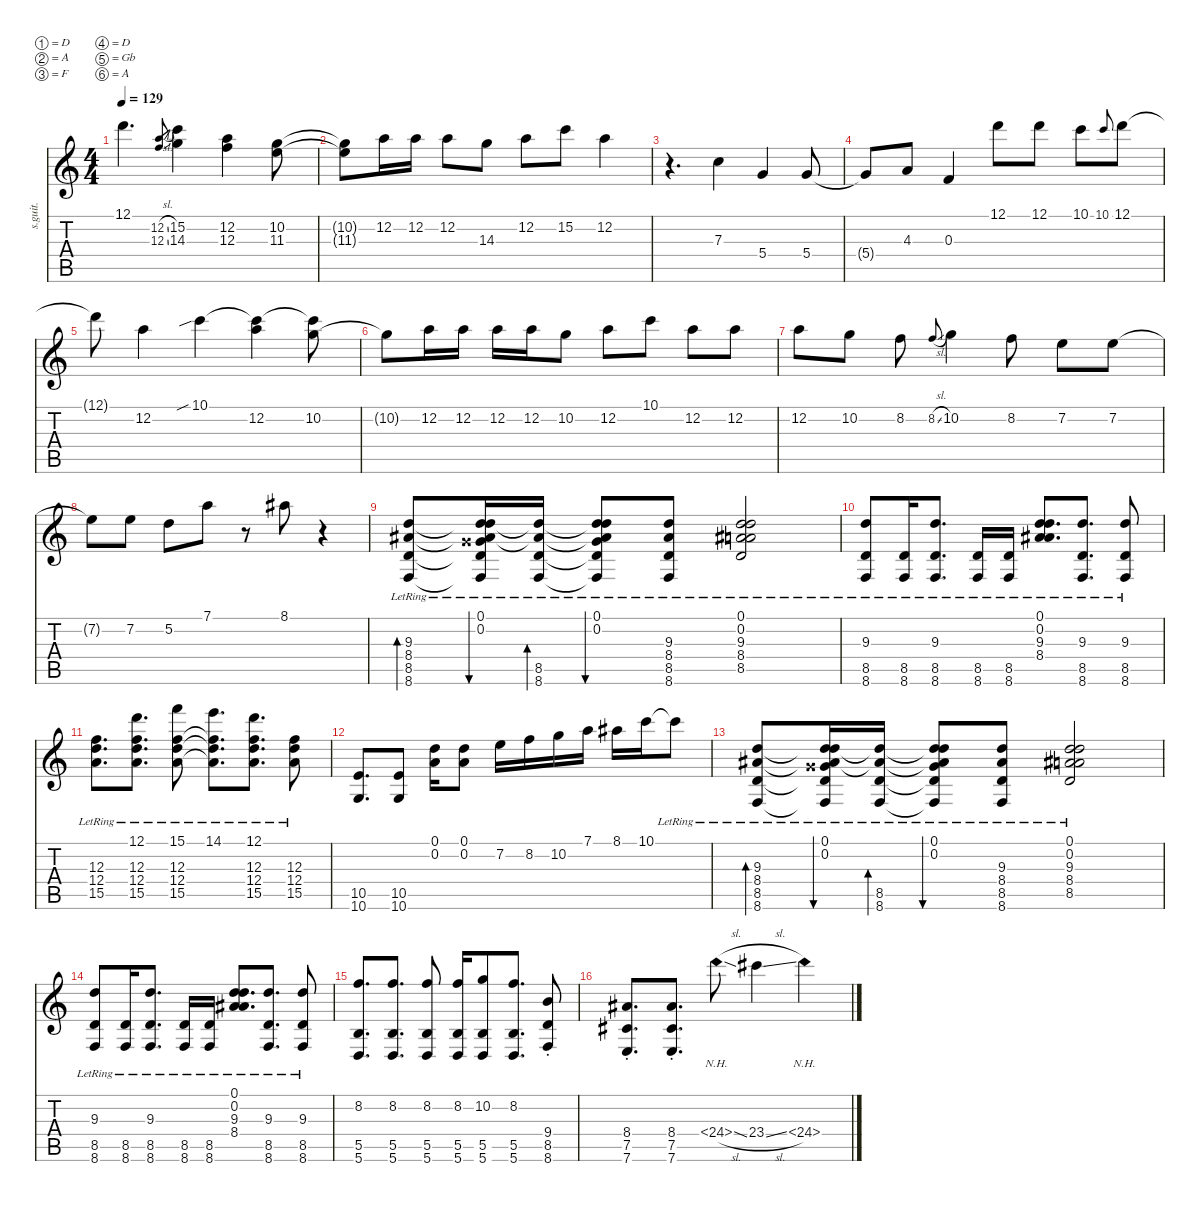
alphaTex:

\defaultSystemsLayout 4
\hideDynamics
\bracketExtendMode nobrackets
\otherSystemsTrackNameOrientation horizontal
\track ("Heiko" "s.guit.") {instrument acousticguitarsteel}
\staff {score tabs}
\tuning (D4 A3 F3 D3 Gb2 A1)
\ts (4 4)
\tempo 129
\clef g2
\ks c
12.1.4{d dy mf beam Down} (12.3{sl} 12.2{sl}).8{gr beam Up} (14.3 15.2).4{beam Down} (12.3 12.2).4{beam Down} (10.2 11.3).8{beam Down} |
(11.3{t} 10.2{t}).8{beam Down} 12.2.16{dy mp beam Down} 12.2.16{beam Down} 12.2.8{beam Down} 14.3.8{beam Down} 12.2.8{beam Down} 15.2.8{beam Down} 12.2.4{beam Down} |
r.4{d beam Down} 7.3.4{beam Down} 5.4.4{beam Up} 5.4.8{beam Up} |
5.4{t}.8{beam Up} 4.3.8{beam Up} 0.3.4{beam Up} 12.1.8{dy mf beam Down} 12.1.8{beam Down} 10.1.8{beam Down} 10.1.8{gr onbeat beam Up} 12.1.8{beam Down} |
12.1{t}.8{beam Down} 12.2.4{beam Down} 10.1{sib}.4{beam Down} (12.2 10.1{t}).4{beam Down} (10.2 10.1{t}).8{beam Down} |
10.2{t}.8{beam Down} 12.2.16{dy mp beam Down} 12.2.16{beam Down} 12.2.16{beam Down} 12.2.16{beam Down} 10.2.8{beam Down} 12.2.8{dy mf beam Down} 10.1.8{beam Down} 12.2.8{beam Down} 12.2.8{beam Down} |
12.2.8{beam Down} 10.2.8{beam Down} 8.2.8{beam Down} 8.2{sl}.8{gr onbeat beam Up} 10.2.4{beam Down} 8.2.8{beam Down} 7.2.8{beam Down} 7.2.8{beam Down} |
7.2{t}.8{beam Down} 7.2.8{beam Down} 5.2.8{beam Down} 7.1.8{beam Down} r.8{beam Down} 8.1{acc #}.8{beam Down} r.4{beam Down} |
(9.3{lr} 8.6{lr} 8.5{lr} 8.4{lr acc #}).8{bd 32 beam Up} (9.3{lr t} 8.4{lr t acc #} 0.2{lr acc x} 0.1{lr} 8.5{lr t} 8.6{lr t}).16{bu 30 dy p beam Up} (8.6{lr} 8.5{lr} 9.3{lr t} 8.4{lr t acc #}).16{bd 30 beam Up} (9.3{lr t} 8.4{lr t acc #} 0.2{lr acc x} 0.1{lr} 8.5{lr t} 8.6{lr t}).8{bu 30 beam Up} (8.5{lr} 8.6{lr} 9.3 8.4{acc #}).8{dy mp beam Up} (0.1{lr} 9.3{lr} 0.2{lr} 8.4{lr acc #} 8.5{lr}).2{dy mf beam Up} |
(8.5{lr} 8.6{lr} 9.3).8{dy mp beam Up} (8.5{lr} 8.6{lr}).16{beam Up} (8.5{lr} 8.6{lr} 9.3).8{d beam Up} (8.5{lr} 8.6{lr}).16{beam Up} (8.5{lr} 8.6{lr}).16{beam Up} (0.2{lr} 0.1{lr} 9.3{lr} 8.4{lr acc #}).8{d beam Up} (8.6{lr} 8.5{lr} 9.3).8{d beam Up} (8.6{lr} 8.5{lr} 9.3).8{beam Up} |
(12.3{lr} 15.5{lr} 12.4{lr}).8{d dy mf beam Down} (12.3{lr} 15.5{lr} 12.4{lr} 12.1{lr}).8{d beam Down} (12.3{lr} 15.5{lr} 12.4{lr} 15.1{lr}).8{beam Down} (12.3{lr t} 15.5{lr t} 12.4{lr t} 14.1{lr}).8{d beam Down} (12.3{lr} 15.5{lr} 12.4{lr} 12.1{lr}).8{d beam Down} (12.3{lr} 15.5{lr} 12.4{lr}).8{beam Down} |
(10.6 10.5).8{d dy mp beam Up} (10.6 10.5).8{beam Up} (0.1 0.2).16{dy mf beam Down} (0.2 0.1).8{beam Down} 7.2.16{dy mp beam Down} 8.2.16{beam Down} 10.2.16{beam Down} 7.1.16{beam Down} 8.1{acc #}.16{beam Down} 10.1.16{beam Down} 10.1{lr t}.8{beam Down} |
(9.3{lr} 8.6{lr} 8.5{lr} 8.4{lr acc #}).8{bd 32 dy mf beam Up} (9.3{lr t} 8.4{lr t acc #} 0.2{lr acc x} 0.1{lr} 8.5{lr t} 8.6{lr t}).16{bu 30 dy p beam Up} (8.6{lr} 8.5{lr} 9.3{lr t} 8.4{lr t acc #}).16{bd 30 beam Up} (9.3{lr t} 8.4{lr t acc #} 0.2{lr acc x} 0.1{lr} 8.5{lr t} 8.6{lr t}).8{bu 30 beam Up} (8.5{lr} 8.6{lr} 9.3 8.4{acc #}).8{dy mp beam Up} (0.1{lr} 9.3{lr} 0.2{lr} 8.4{lr acc #} 8.5{lr}).2{dy mf beam Up} |
(8.5{lr} 8.6{lr} 9.3).8{dy mp beam Up} (8.5{lr} 8.6{lr}).16{beam Up} (8.5{lr} 8.6{lr} 9.3).8{d beam Up} (8.5{lr} 8.6{lr}).16{beam Up} (8.5{lr} 8.6{lr}).16{beam Up} (0.2{lr} 0.1{lr} 9.3{lr} 8.4{lr acc #}).8{d beam Up} (8.6{lr} 8.5{lr} 9.3).8{d beam Up} (8.6{lr} 8.5{lr} 9.3).8{beam Up} |
(5.6 5.5 8.2).8{d dy p beam Up} (5.6 5.5 8.2).8{d beam Up} (5.6 5.5 8.2).8{beam Up} (5.6 5.5 8.2).16{beam Up} (5.6 5.5 10.2).8{beam Up} (5.6 5.5 8.2).8{d beam Up} (8.5{st} 8.6{st} 9.4{st}).8{beam Up} |
(7.5{st acc #} 7.6{st} 8.4{st acc #}).8{d beam Up} (7.5{st acc #} 7.6{st} 8.4{st acc #}).8{d beam Up} 24.4{nh sl}.8{dy mf beam Down} 23.4{sl acc #}.4{beam Down} 24.4{nh}.4{beam Down}
